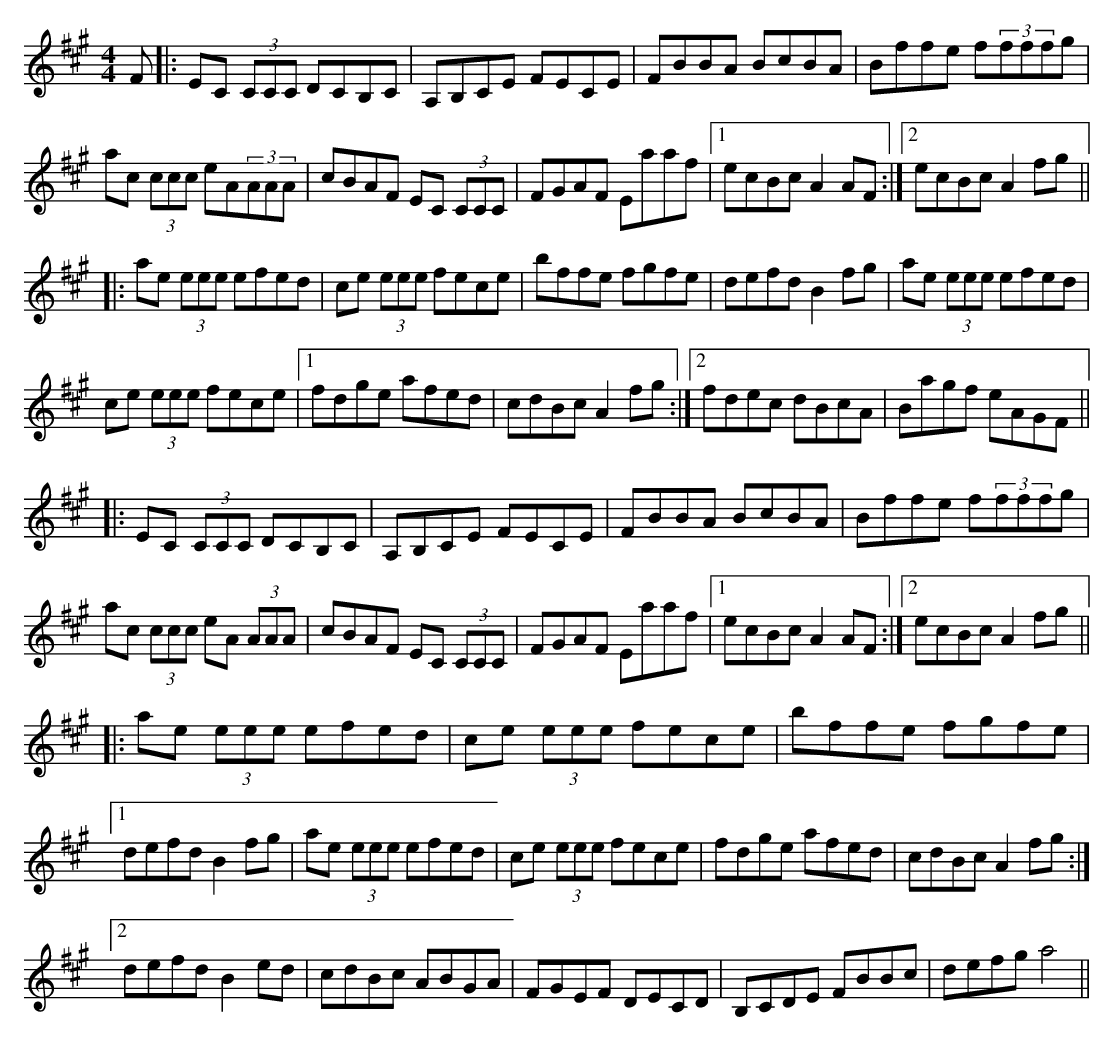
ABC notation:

X:1
M:4/4
K:A
F|:EC (3CCC DCB,C|A,B,CE FECE|FBBA BcBA|Bffe f(3fffg|
ac (3ccc eA(3AAA|cBAF EC (3CCC|FGAF Eaaf|1 ecBc A2AF:|2 ecBc A2fg||
|:ae (3eee efed|ce (3eee fece|bffe fgfe|defd B2fg|ae (3eee efed|
ce (3eee fece|1 fdge afed|cdBc A2fg:|2 fdec dBcA|Bagf eAGF||
|:EC (3CCC DCB,C|A,B,CE FECE|FBBA BcBA|Bffe f(3fffg|
ac (3ccc eA (3AAA|cBAF EC (3CCC|FGAF Eaaf|1 ecBc A2AF:|2 ecBc A2fg||
|:ae (3eee efed|ce (3eee fece|bffe fgfe|
[1 defd B2 fg|ae (3eee efed|ce (3eee fece| fdge afed|cdBc A2fg:|
[2 defd B2 ed|cdBc ABGA|FGEF DECD|B,CDE FBBc|defg a4 ||
